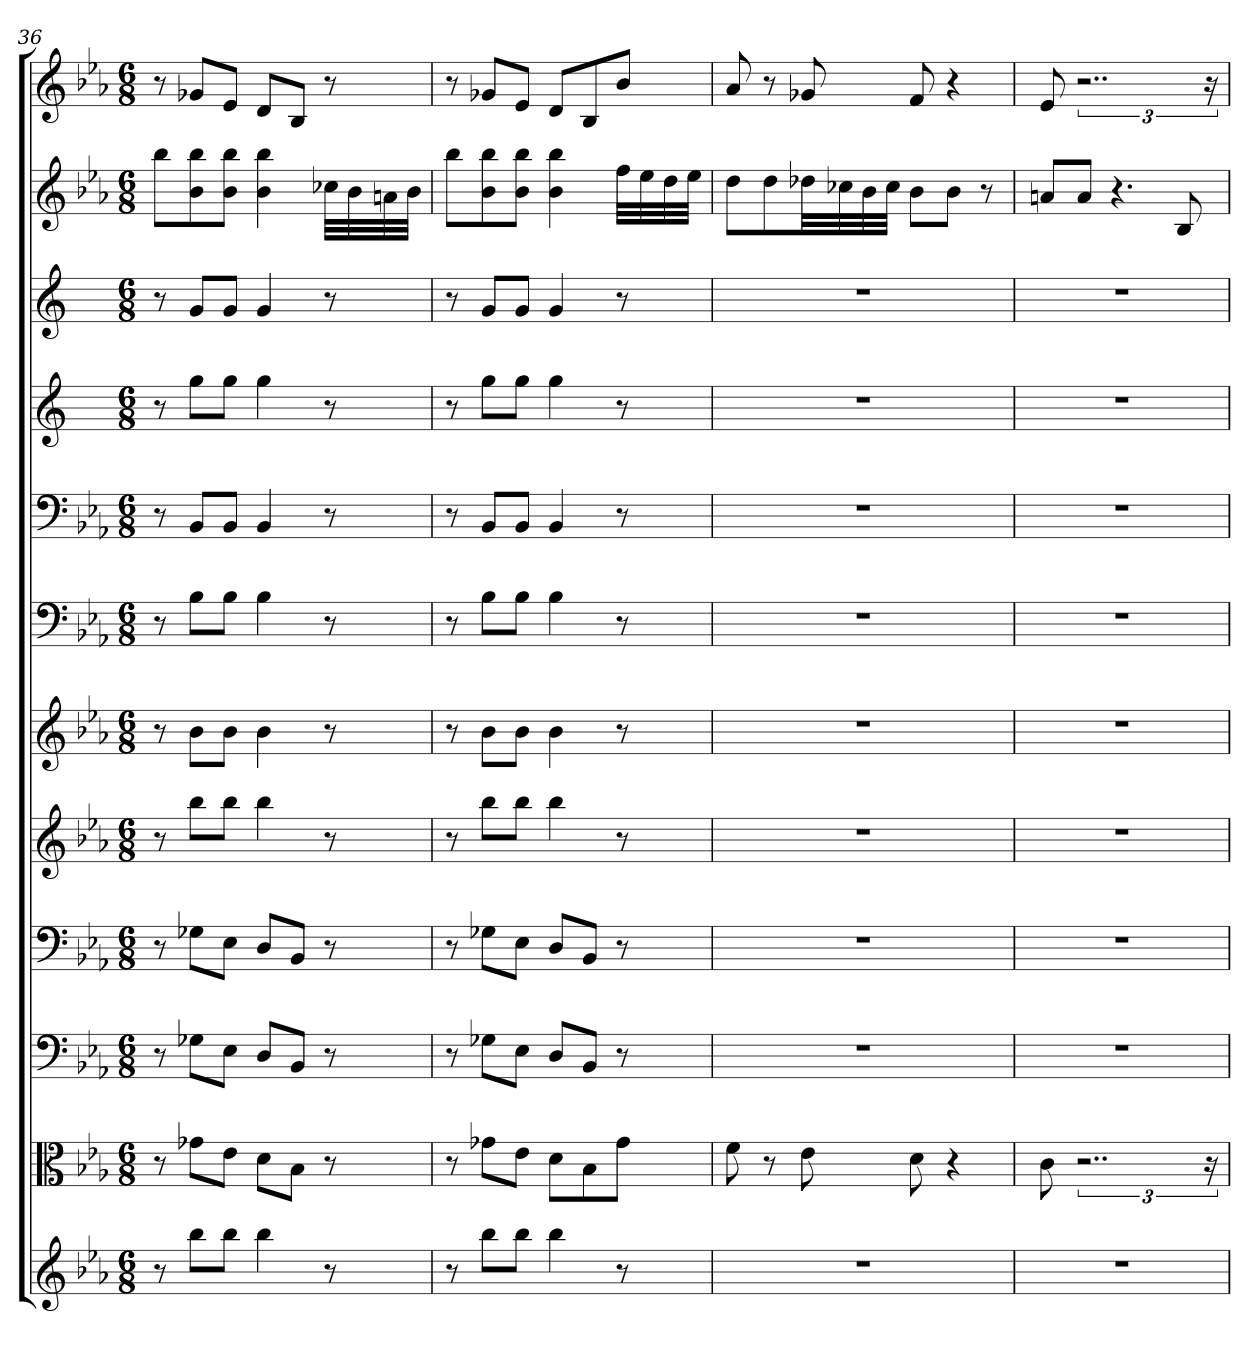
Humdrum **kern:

**kern	**kern	**kern	**kern	**kern	**kern	**kern	**kern	**kern	**kern	**kern	**kern
*part12	*part11	*part10	*part9	*part8	*part7	*part6	*part5	*part4	*part3	*part2	*part1
*staff12	*staff11	*staff10	*staff9	*staff8	*staff7	*staff6	*staff5	*staff4	*staff3	*staff2	*staff1
*	*clefC3	*clefF4	*clefF4	*	*	*clefF4	*clefF4	*	*	*	*
*k[b-e-a-]	*k[b-e-a-]	*k[b-e-a-]	*k[b-e-a-]	*k[b-e-a-]	*k[b-e-a-]	*k[b-e-a-]	*k[b-e-a-]	*k[]	*k[]	*k[b-e-a-]	*k[b-e-a-]
*E-:	*E-:	*E-:	*E-:	*E-:	*E-:	*E-:	*E-:	*	*	*E-:	*E-:
*M6/8	*M6/8	*M6/8	*M6/8	*M6/8	*M6/8	*M6/8	*M6/8	*M6/8	*M6/8	*M6/8	*M6/8
=36	=36	=36	=36	=36	=36	=36	=36	=36	=36	=36	=36
8r	8r	8r	8r	8r	8r	8r	8r	8r	8r	8bb-L	8r
8bb-L	8g-X\L	8G-X\L	8G-X\L	8bb-L	8b-L	8B-\L	8BB-/L	8ggL	8gL	8b- 8bb-	8g-XL
8bb-J	8e-\J	8E-\J	8E-\J	8bb-J	8b-J	8B-\J	8BB-/J	8ggJ	8gJ	8b- 8bb-J	8e-J
4bb-	8d\L	8D/L	8D/L	4bb-	4b-	4B-	4BB-	4gg	4g	4b- 4bb-	8dL
.	8B-\J	8BB-/J	8BB-/J	.	.	.	.	.	.	.	8B-J
8r	8r	8r	8r	8r	8r	8r	8r	8r	8r	32cc-XLLL	8r
.	.	.	.	.	.	.	.	.	.	32b-	.
.	.	.	.	.	.	.	.	.	.	32an	.
.	.	.	.	.	.	.	.	.	.	32b-JJJ	.
=37	=37	=37	=37	=37	=37	=37	=37	=37	=37	=37	=37
8r	8r	8r	8r	8r	8r	8r	8r	8r	8r	8bb-L	8r
8bb-L	8g-X\L	8G-X\L	8G-X\L	8bb-L	8b-L	8B-\L	8BB-/L	8ggL	8gL	8b- 8bb-	8g-XL
8bb-J	8e-\J	8E-\J	8E-\J	8bb-J	8b-J	8B-\J	8BB-/J	8ggJ	8gJ	8b- 8bb-J	8e-J
4bb-	8d\L	8D/L	8D/L	4bb-	4b-	4B-	4BB-	4gg	4g	4b- 4bb-	8dL
.	8B-\	8BB-/J	8BB-/J	.	.	.	.	.	.	.	8B-
8r	8g-\J	8r	8r	8r	8r	8r	8r	8r	8r	32ffLLL	8b-J
.	.	.	.	.	.	.	.	.	.	32ee-	.
.	.	.	.	.	.	.	.	.	.	32dd	.
.	.	.	.	.	.	.	.	.	.	32ee-JJJ	.
=38	=38	=38	=38	=38	=38	=38	=38	=38	=38	=38	=38
2.r	8f	2.r	2.r	2.r	2.r	2.r	2.r	2.r	2.r	8ddL	8a-
.	8r	.	.	.	.	.	.	.	.	8dd	8r
.	8e-	.	.	.	.	.	.	.	.	32dd-XLL	8g-X
.	.	.	.	.	.	.	.	.	.	32cc-X	.
.	.	.	.	.	.	.	.	.	.	32b-	.
.	.	.	.	.	.	.	.	.	.	32cc-JJJ	.
.	8d	.	.	.	.	.	.	.	.	8b-L	8f
.	4r	.	.	.	.	.	.	.	.	8b-J	4r
.	.	.	.	.	.	.	.	.	.	8r	.
=39	=39	=39	=39	=39	=39	=39	=39	=39	=39	=39	=39
2.r	8c	2.r	2.r	2.r	2.r	2.r	2.r	2.r	2.r	8anL	8e-
.	3..r	.	.	.	.	.	.	.	.	8aJ	3..r
.	.	.	.	.	.	.	.	.	.	4.r	.
.	.	.	.	.	.	.	.	.	.	8B-	.
.	24r	.	.	.	.	.	.	.	.	.	24r
=	=	=	=	=	=	=	=	=	=	=	=
*-	*-	*-	*-	*-	*-	*-	*-	*-	*-	*-	*-
